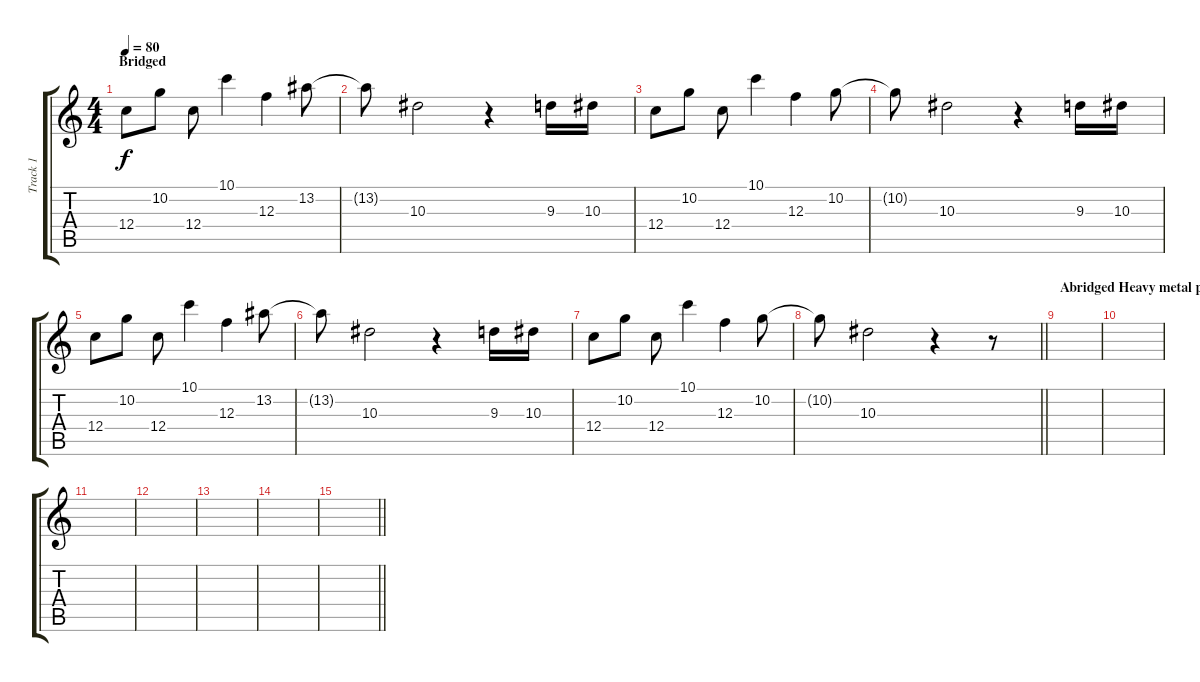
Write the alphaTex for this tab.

\track ("Track 1" "Track 1") {instrument electricguitarjazz}
\staff {score tabs}
\tuning (D4 A3 F3 C3 G2 C2) {hide}
\ts (4 4)
\section ("" "Bridged")
\tempo 80
\clef g2
\ks c
12.4.8{dy f} 10.2.8 12.4.8 10.1.4 12.3.4 13.2.8 |
13.2{t}.8 10.3.2 r.4 9.3.16 10.3.16 |
12.4.8 10.2.8 12.4.8 10.1.4 12.3.4 10.2.8 |
10.2{t}.8 10.3.2 r.4 9.3.16 10.3.16 |
12.4.8 10.2.8 12.4.8 10.1.4 12.3.4 13.2.8 |
13.2{t}.8 10.3.2 r.4 9.3.16 10.3.16 |
12.4.8 10.2.8 12.4.8 10.1.4 12.3.4 10.2.8 |
\barLineRight lightlight
10.2{t}.8 10.3.2 r.4 r.8 |
\section ("" "Abridged Heavy metal part")
|
|
|
|
|
|
\barLineRight lightlight
